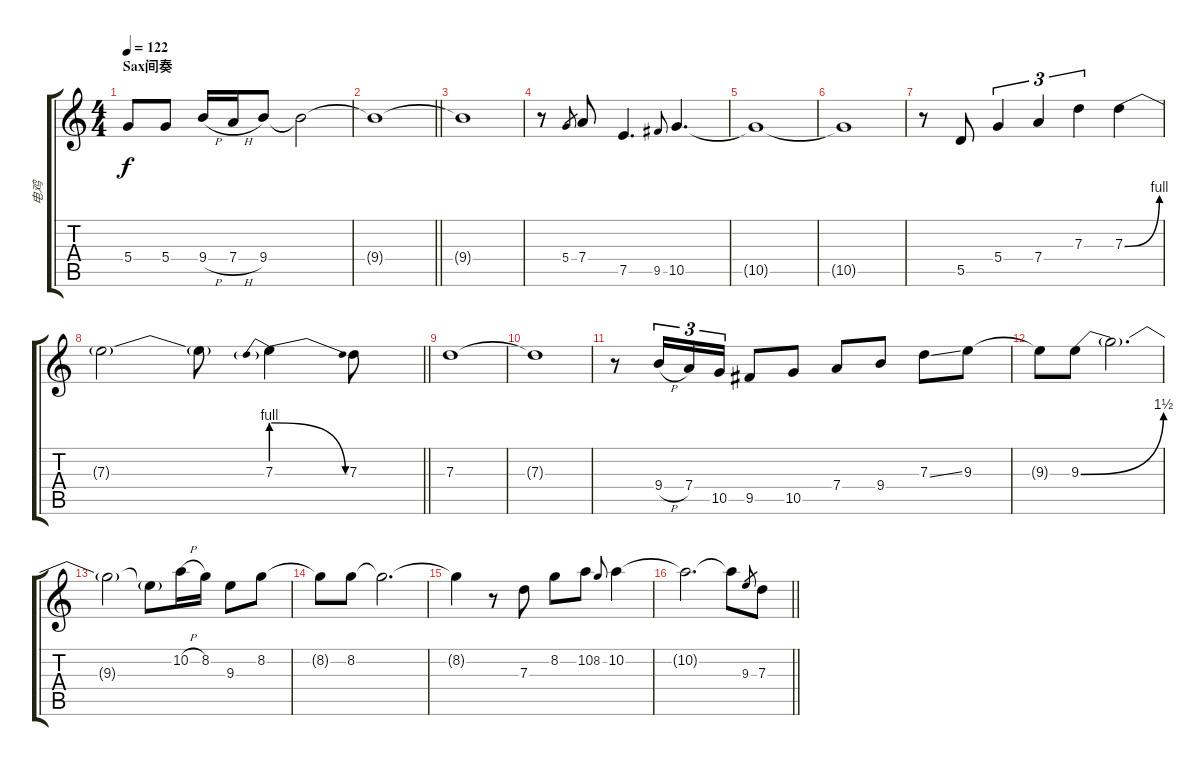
\track ("电鸡" "电鸡") {instrument electricguitarclean}
\staff {score tabs}
\tuning (E4 B3 G3 D3 A2 E2) {hide}
\ts (4 4)
\section ("" "Sax间奏")
\tempo 122
\clef g2
\ks c
5.4{t}.8{dy f} 5.4.8 9.4{h}.16 7.4{h}.16 9.4.8 9.4{t}.2 |
\barLineRight lightlight
9.4{t}.1 |
9.4{t}.1 |
r.8 5.4.8{gr} 7.4.8 7.5.4{d} 9.5.8{gr onbeat} 10.5.4{d} |
10.5{t}.1 |
10.5{t}.1 |
r.8 5.5.8 5.4.4{tu (3 2)} 7.4.4{tu (3 2)} 7.3.4{tu (3 2)} 7.3{be (bend 0 0 60 4)}.4 |
\barLineRight lightlight
7.3{t}.2 7.3{t}.8 7.3{be (prebendrelease 0 4 60 0)}.4 7.3.8 |
7.3.1 |
7.3{t}.1 |
r.8 9.4{h}.16{tu (3 2)} 7.4.16{tu (3 2)} 10.5.16{tu (3 2)} 9.5.8 10.5.8 7.4.8 9.4.8 7.3{ss}.8 9.3.8 |
9.3{t}.8 9.3{be (bend 0 0 60 6)}.8 9.3{t}.2{d} |
9.3{t}.2 9.3{t}.8 10.2{h}.16 8.2.16 9.3.8 8.2.8 |
8.2{t}.8 8.2.8 8.2{t}.2{d} |
8.2{t}.4 r.8 7.3.8 8.2.8 10.2.8 8.2.8{gr onbeat} 10.2.4 |
\barLineRight lightlight
10.2{t}.2{d} 10.2{t}.8 9.3.8{gr} 7.3.8
